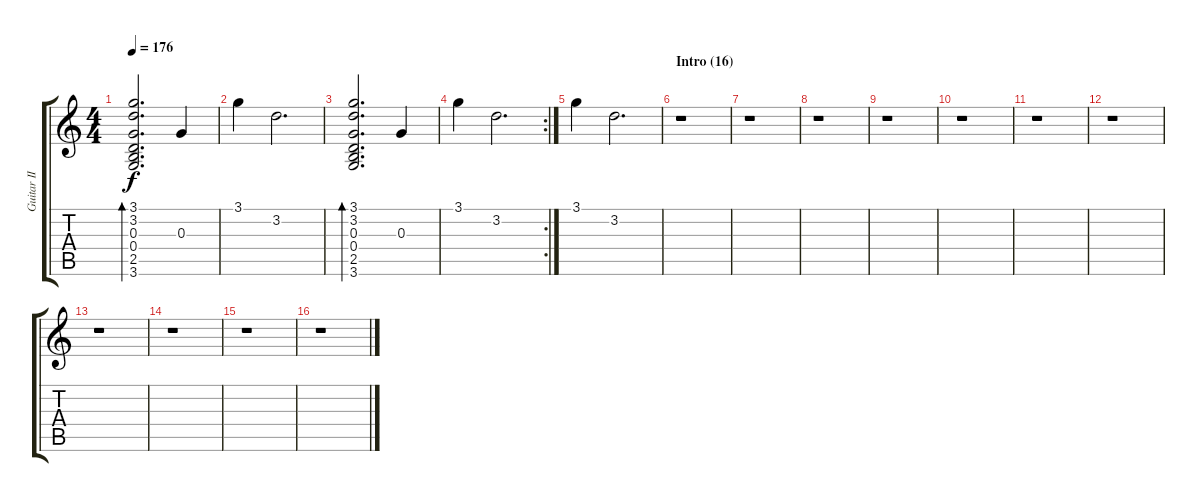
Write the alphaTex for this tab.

\track ("Guitar II" "Guitar II") {instrument overdrivenguitar}
\staff {score tabs}
\tuning (E4 B3 G3 D3 A2 E2) {hide}
\ts (4 4)
\tempo 176
\clef g2
\ks c
(3.1 3.2 0.3 0.4 2.5 3.6).2{d bd 240 dy f} 0.3.4 |
3.1.4 3.2.2{d} |
(3.1 3.2 0.3 0.4 2.5 3.6).2{d bd 240} 0.3.4 |
\rc 2
3.1.4 3.2.2{d} |
3.1.4 3.2.2{d} |
\section ("" "Intro (16)")
r.1 |
r.1 |
r.1 |
r.1 |
r.1 |
r.1 |
r.1 |
r.1 |
r.1 |
r.1 |
r.1
